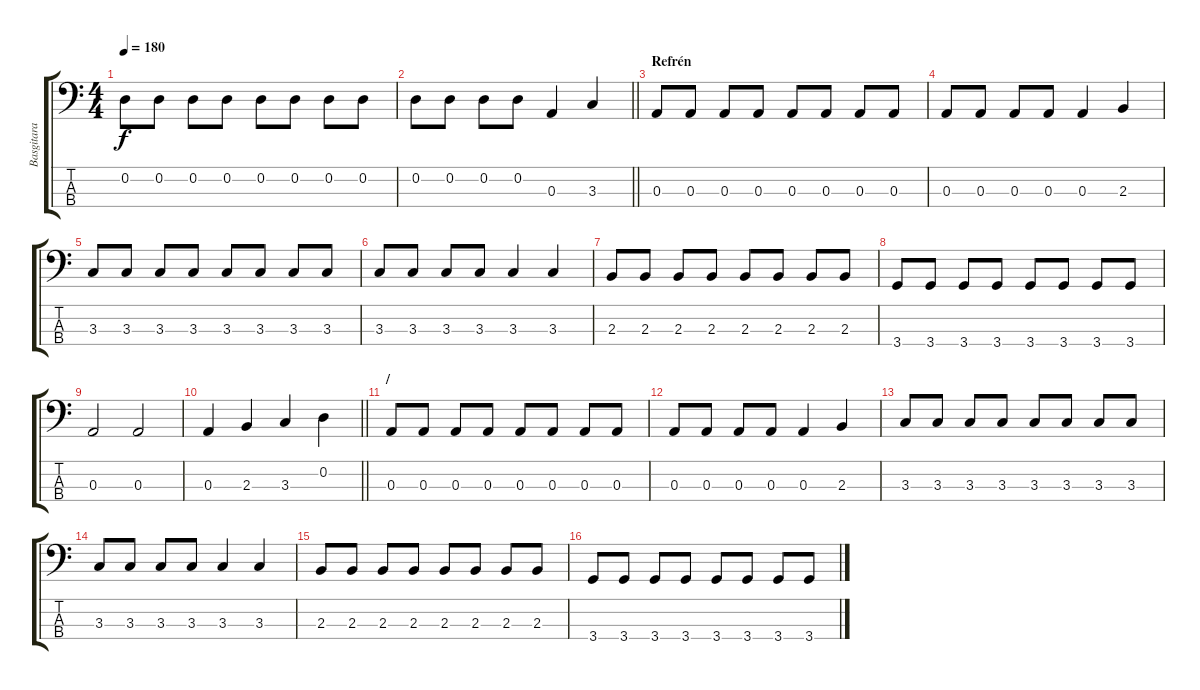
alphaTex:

\track ("Basgitara" "Basgitara") {instrument electricbassfinger}
\staff {score tabs}
\tuning (G2 D2 A1 E1) {hide}
\ts (4 4)
\tempo 180
\clef f4
\ks c
0.2.8{dy f} 0.2.8 0.2.8 0.2.8 0.2.8 0.2.8 0.2.8 0.2.8 |
\barLineRight lightlight
0.2.8 0.2.8 0.2.8 0.2.8 0.3.4 3.3.4 |
\section ("" "Refrén")
0.3.8 0.3.8 0.3.8 0.3.8 0.3.8 0.3.8 0.3.8 0.3.8 |
0.3.8 0.3.8 0.3.8 0.3.8 0.3.4 2.3.4 |
3.3.8 3.3.8 3.3.8 3.3.8 3.3.8 3.3.8 3.3.8 3.3.8 |
3.3.8 3.3.8 3.3.8 3.3.8 3.3.4 3.3.4 |
2.3.8 2.3.8 2.3.8 2.3.8 2.3.8 2.3.8 2.3.8 2.3.8 |
3.4.8 3.4.8 3.4.8 3.4.8 3.4.8 3.4.8 3.4.8 3.4.8 |
0.3.2 0.3.2 |
\barLineRight lightlight
0.3.4 2.3.4 3.3.4 0.2.4 |
\section ("" "/")
0.3.8 0.3.8 0.3.8 0.3.8 0.3.8 0.3.8 0.3.8 0.3.8 |
0.3.8 0.3.8 0.3.8 0.3.8 0.3.4 2.3.4 |
3.3.8 3.3.8 3.3.8 3.3.8 3.3.8 3.3.8 3.3.8 3.3.8 |
3.3.8 3.3.8 3.3.8 3.3.8 3.3.4 3.3.4 |
2.3.8 2.3.8 2.3.8 2.3.8 2.3.8 2.3.8 2.3.8 2.3.8 |
3.4.8 3.4.8 3.4.8 3.4.8 3.4.8 3.4.8 3.4.8 3.4.8
